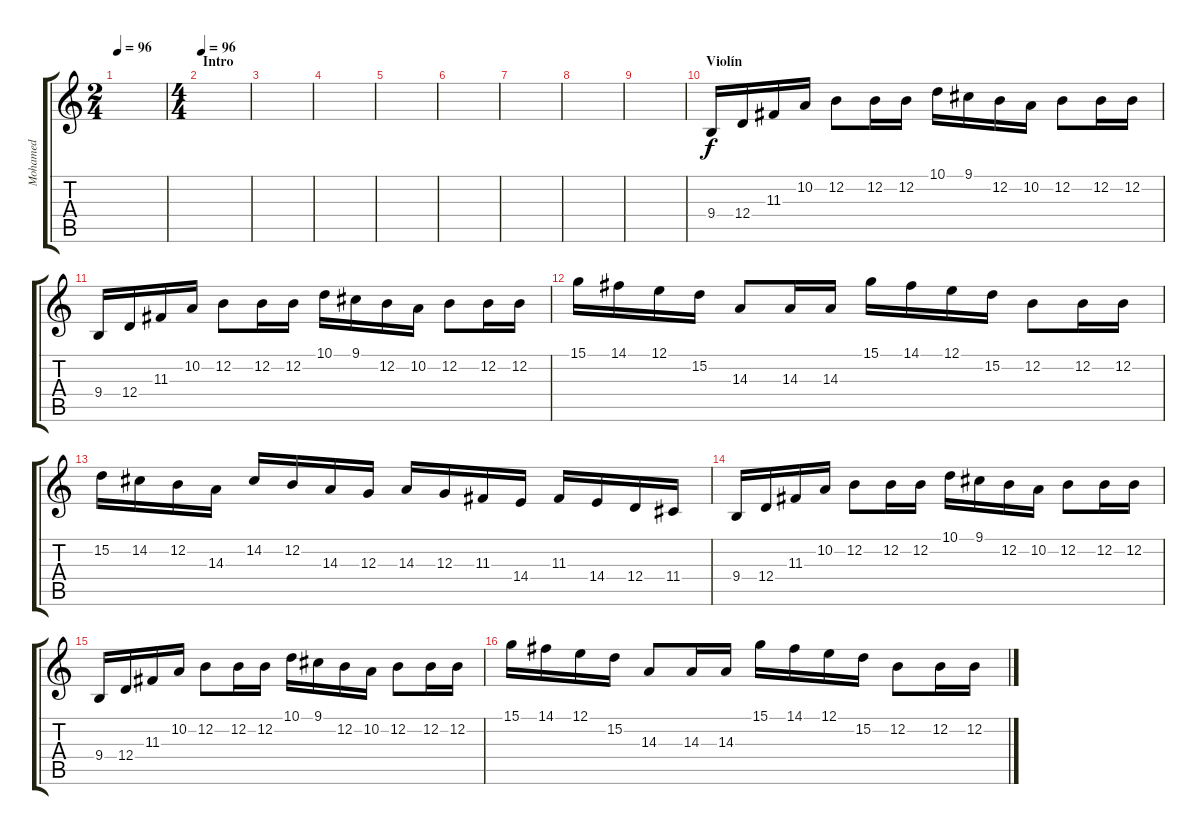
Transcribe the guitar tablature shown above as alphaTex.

\track ("Mohamed" "Mohamed") {instrument violin}
\staff {score tabs}
\tuning (E4 B3 G3 D3 A2 E2) {hide}
\ts (2 4)
\tempo 96
\clef g2
\ks c
|
\ts (4 4)
\section ("" "Intro")
\tempo 96
|
|
|
|
|
|
|
|
\section ("" "Violín")
9.4.16 12.4.16 11.3.16 10.2.16 12.2.8 12.2.16 12.2.16 10.1.16 9.1.16 12.2.16 10.2.16 12.2.8 12.2.16 12.2.16 |
9.4.16 12.4.16 11.3.16 10.2.16 12.2.8 12.2.16 12.2.16 10.1.16 9.1.16 12.2.16 10.2.16 12.2.8 12.2.16 12.2.16 |
15.1.16 14.1.16 12.1.16 15.2.16 14.3.8 14.3.16 14.3.16 15.1.16 14.1.16 12.1.16 15.2.16 12.2.8 12.2.16 12.2.16 |
15.2.16 14.2.16 12.2.16 14.3.16 14.2.16 12.2.16 14.3.16 12.3.16 14.3.16 12.3.16 11.3.16 14.4.16 11.3.16 14.4.16 12.4.16 11.4.16 |
9.4.16 12.4.16 11.3.16 10.2.16 12.2.8 12.2.16 12.2.16 10.1.16 9.1.16 12.2.16 10.2.16 12.2.8 12.2.16 12.2.16 |
9.4.16 12.4.16 11.3.16 10.2.16 12.2.8 12.2.16 12.2.16 10.1.16 9.1.16 12.2.16 10.2.16 12.2.8 12.2.16 12.2.16 |
15.1.16 14.1.16 12.1.16 15.2.16 14.3.8 14.3.16 14.3.16 15.1.16 14.1.16 12.1.16 15.2.16 12.2.8 12.2.16 12.2.16
